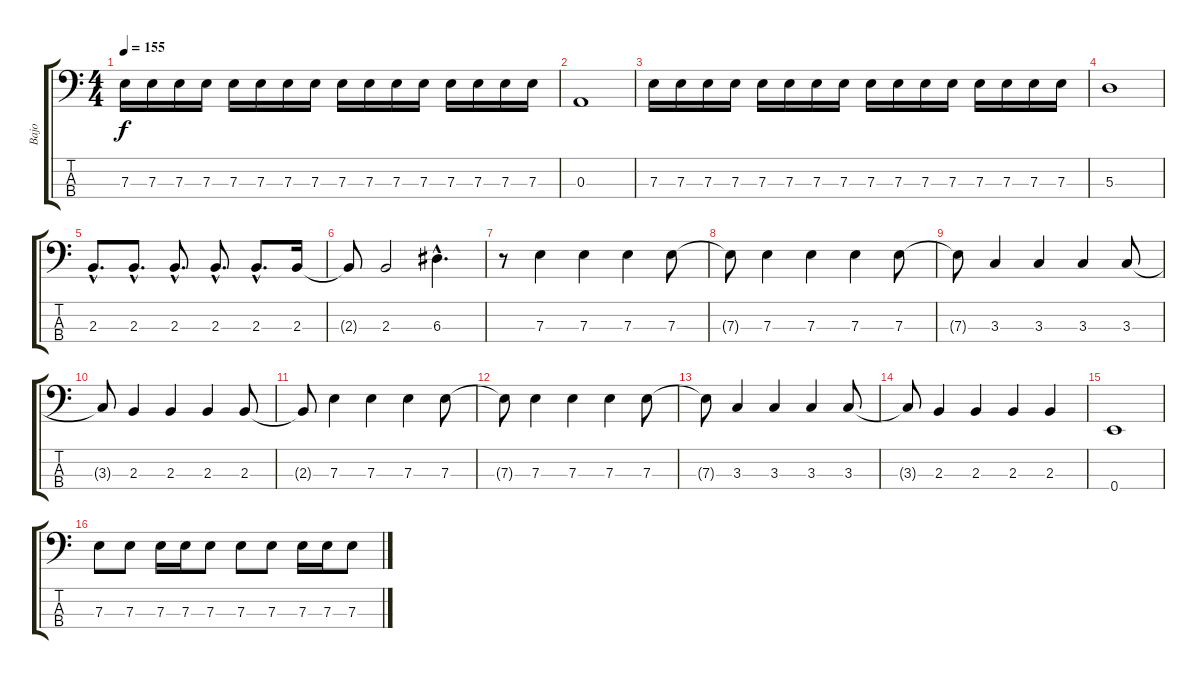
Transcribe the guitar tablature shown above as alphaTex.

\track ("Bajo" "Bajo") {instrument electricbassfinger}
\staff {score tabs}
\tuning (G2 D2 A1 E1) {hide}
\ts (4 4)
\tempo 155
\clef f4
\ks c
7.3.16{dy f} 7.3.16 7.3.16 7.3.16 7.3.16 7.3.16 7.3.16 7.3.16 7.3.16 7.3.16 7.3.16 7.3.16 7.3.16 7.3.16 7.3.16 7.3.16 |
0.3.1 |
7.3.16 7.3.16 7.3.16 7.3.16 7.3.16 7.3.16 7.3.16 7.3.16 7.3.16 7.3.16 7.3.16 7.3.16 7.3.16 7.3.16 7.3.16 7.3.16 |
5.3.1 |
2.3{hac}.8{d} 2.3{hac}.8{d} 2.3{hac}.8{d} 2.3{hac}.8{d} 2.3{hac}.8{d} 2.3.16 |
2.3{t}.8 2.3.2 6.3{hac}.4{d} |
r.8 7.3.4 7.3.4 7.3.4 7.3.8 |
7.3{t}.8 7.3.4 7.3.4 7.3.4 7.3.8 |
7.3{t}.8 3.3.4 3.3.4 3.3.4 3.3.8 |
3.3{t}.8 2.3.4 2.3.4 2.3.4 2.3.8 |
2.3{t}.8 7.3.4 7.3.4 7.3.4 7.3.8 |
7.3{t}.8 7.3.4 7.3.4 7.3.4 7.3.8 |
7.3{t}.8 3.3.4 3.3.4 3.3.4 3.3.8 |
3.3{t}.8 2.3.4 2.3.4 2.3.4 2.3.4 |
0.4.1 |
7.3.8 7.3.8 7.3.16 7.3.16 7.3.8 7.3.8 7.3.8 7.3.16 7.3.16 7.3.8
